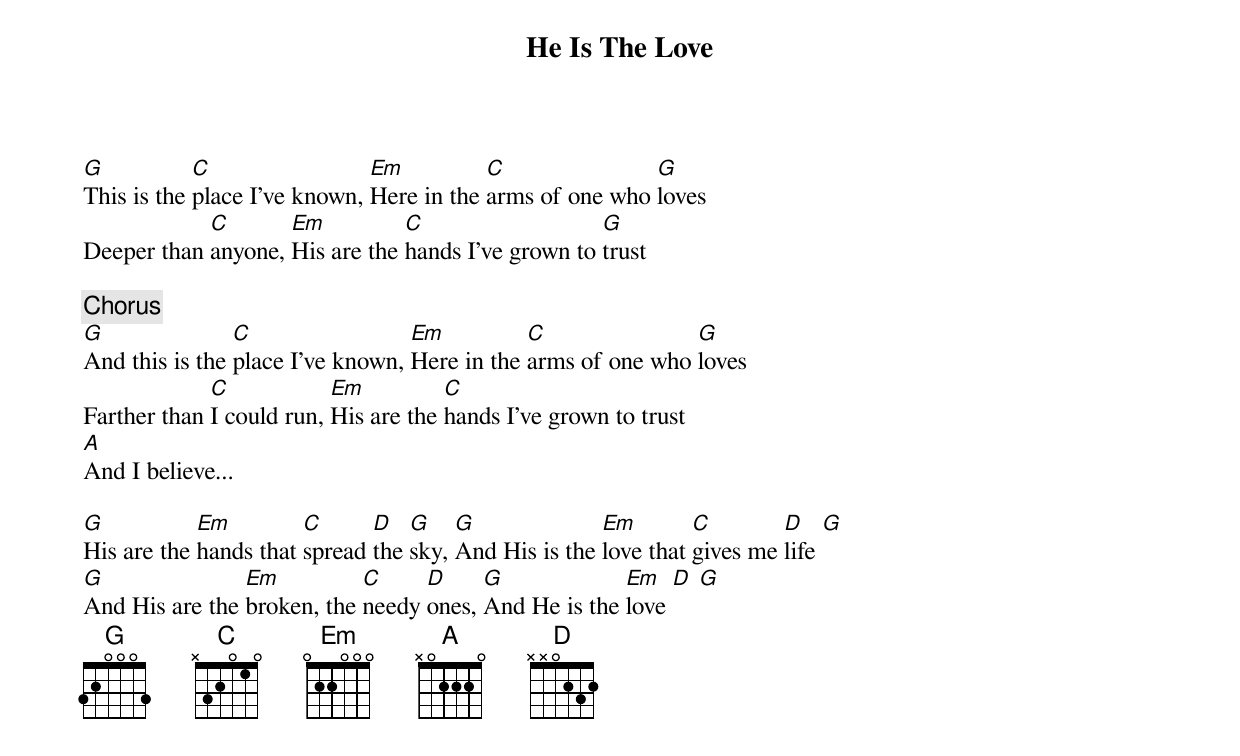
{Title: He Is The Love}
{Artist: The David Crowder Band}

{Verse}
[G]This is the [C]place I've known, [Em]Here in the [C]arms of one who [G]loves
Deeper than [C]anyone, [Em]His are the [C]hands I've grown to [G]trust

{Chorus}
[G]And this is the [C]place I've known, [Em]Here in the [C]arms of one who [G]loves
Farther than [C]I could run, [Em]His are the [C]hands I've grown to trust
[A]And I believe...

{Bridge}
[G]His are the [Em]hands that [C]spread [D]the [G]sky, [G]And His is the [Em]love that [C]gives me [D]life [G]
[G]And His are the [Em]broken, the [C]needy [D]ones, [G]And He is the [Em]love [D] [G]
